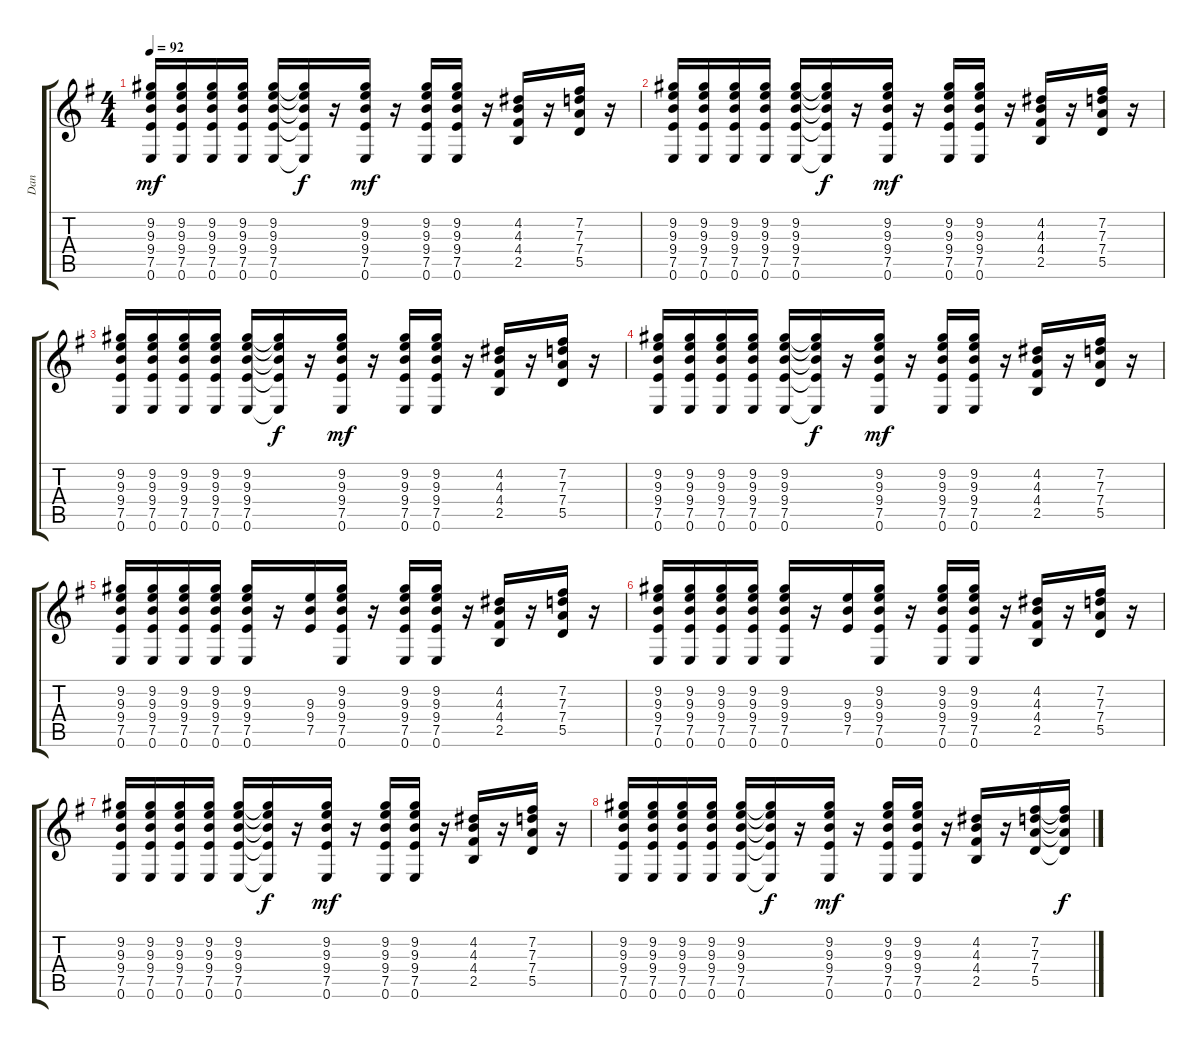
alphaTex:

\track ("Dan" "Dan") {instrument overdrivenguitar}
\staff {score tabs}
\tuning (E4 B3 G3 D3 A2 E2) {hide}
\ts (4 4)
\tempo 92
\clef g2
\ks g
(9.2 9.3 9.4 7.5 0.6).16{dy mf} (9.2 9.3 9.4 7.5 0.6).16 (9.2 9.3 9.4 7.5 0.6).16 (9.2 9.3 9.4 7.5 0.6).16 (9.2 9.3 9.4 7.5 0.6).16 (9.2{t} 9.3{t} 9.4{t} 7.5{t} 0.6{t}).16{dy f} r.16 (9.2 9.3 9.4 7.5 0.6).16{dy mf} r.16 (9.2 9.3 9.4 7.5 0.6).16 (9.2 9.3 9.4 7.5 0.6).16 r.16 (4.2 4.3 4.4 2.5).16 r.16 (7.2 7.3 7.4 5.5).16 r.16 |
(9.2 9.3 9.4 7.5 0.6).16 (9.2 9.3 9.4 7.5 0.6).16 (9.2 9.3 9.4 7.5 0.6).16 (9.2 9.3 9.4 7.5 0.6).16 (9.2 9.3 9.4 7.5 0.6).16 (9.2{t} 9.3{t} 9.4{t} 7.5{t} 0.6{t}).16{dy f} r.16 (9.2 9.3 9.4 7.5 0.6).16{dy mf} r.16 (9.2 9.3 9.4 7.5 0.6).16 (9.2 9.3 9.4 7.5 0.6).16 r.16 (4.2 4.3 4.4 2.5).16 r.16 (7.2 7.3 7.4 5.5).16 r.16 |
(9.2 9.3 9.4 7.5 0.6).16 (9.2 9.3 9.4 7.5 0.6).16 (9.2 9.3 9.4 7.5 0.6).16 (9.2 9.3 9.4 7.5 0.6).16 (9.2 9.3 9.4 7.5 0.6).16 (9.2{t} 9.3{t} 9.4{t} 7.5{t} 0.6{t}).16{dy f} r.16 (9.2 9.3 9.4 7.5 0.6).16{dy mf} r.16 (9.2 9.3 9.4 7.5 0.6).16 (9.2 9.3 9.4 7.5 0.6).16 r.16 (4.2 4.3 4.4 2.5).16 r.16 (7.2 7.3 7.4 5.5).16 r.16 |
(9.2 9.3 9.4 7.5 0.6).16 (9.2 9.3 9.4 7.5 0.6).16 (9.2 9.3 9.4 7.5 0.6).16 (9.2 9.3 9.4 7.5 0.6).16 (9.2 9.3 9.4 7.5 0.6).16 (9.2{t} 9.3{t} 9.4{t} 7.5{t} 0.6{t}).16{dy f} r.16 (9.2 9.3 9.4 7.5 0.6).16{dy mf} r.16 (9.2 9.3 9.4 7.5 0.6).16 (9.2 9.3 9.4 7.5 0.6).16 r.16 (4.2 4.3 4.4 2.5).16 r.16 (7.2 7.3 7.4 5.5).16 r.16 |
(9.2 9.3 9.4 7.5 0.6).16 (9.2 9.3 9.4 7.5 0.6).16 (9.2 9.3 9.4 7.5 0.6).16 (9.2 9.3 9.4 7.5 0.6).16 (9.2 9.3 9.4 7.5 0.6).16 r.16 (9.3 9.4 7.5).16 (9.2 9.3 9.4 7.5 0.6).16 r.16 (9.2 9.3 9.4 7.5 0.6).16 (9.2 9.3 9.4 7.5 0.6).16 r.16 (4.2 4.3 4.4 2.5).16 r.16 (7.2 7.3 7.4 5.5).16 r.16 |
(9.2 9.3 9.4 7.5 0.6).16 (9.2 9.3 9.4 7.5 0.6).16 (9.2 9.3 9.4 7.5 0.6).16 (9.2 9.3 9.4 7.5 0.6).16 (9.2 9.3 9.4 7.5 0.6).16 r.16 (9.3 9.4 7.5).16 (9.2 9.3 9.4 7.5 0.6).16 r.16 (9.2 9.3 9.4 7.5 0.6).16 (9.2 9.3 9.4 7.5 0.6).16 r.16 (4.2 4.3 4.4 2.5).16 r.16 (7.2 7.3 7.4 5.5).16 r.16 |
(9.2 9.3 9.4 7.5 0.6).16 (9.2 9.3 9.4 7.5 0.6).16 (9.2 9.3 9.4 7.5 0.6).16 (9.2 9.3 9.4 7.5 0.6).16 (9.2 9.3 9.4 7.5 0.6).16 (9.2{t} 9.3{t} 9.4{t} 7.5{t} 0.6{t}).16{dy f} r.16 (9.2 9.3 9.4 7.5 0.6).16{dy mf} r.16 (9.2 9.3 9.4 7.5 0.6).16 (9.2 9.3 9.4 7.5 0.6).16 r.16 (4.2 4.3 4.4 2.5).16 r.16 (7.2 7.3 7.4 5.5).16 r.16 |
(9.2 9.3 9.4 7.5 0.6).16 (9.2 9.3 9.4 7.5 0.6).16 (9.2 9.3 9.4 7.5 0.6).16 (9.2 9.3 9.4 7.5 0.6).16 (9.2 9.3 9.4 7.5 0.6).16 (9.2{t} 9.3{t} 9.4{t} 7.5{t} 0.6{t}).16{dy f} r.16 (9.2 9.3 9.4 7.5 0.6).16{dy mf} r.16 (9.2 9.3 9.4 7.5 0.6).16 (9.2 9.3 9.4 7.5 0.6).16 r.16 (4.2 4.3 4.4 2.5).16 r.16 (7.2 7.3 7.4 5.5).16 (7.2{t} 7.3{t} 7.4{t} 5.5{t}).16{dy f}
